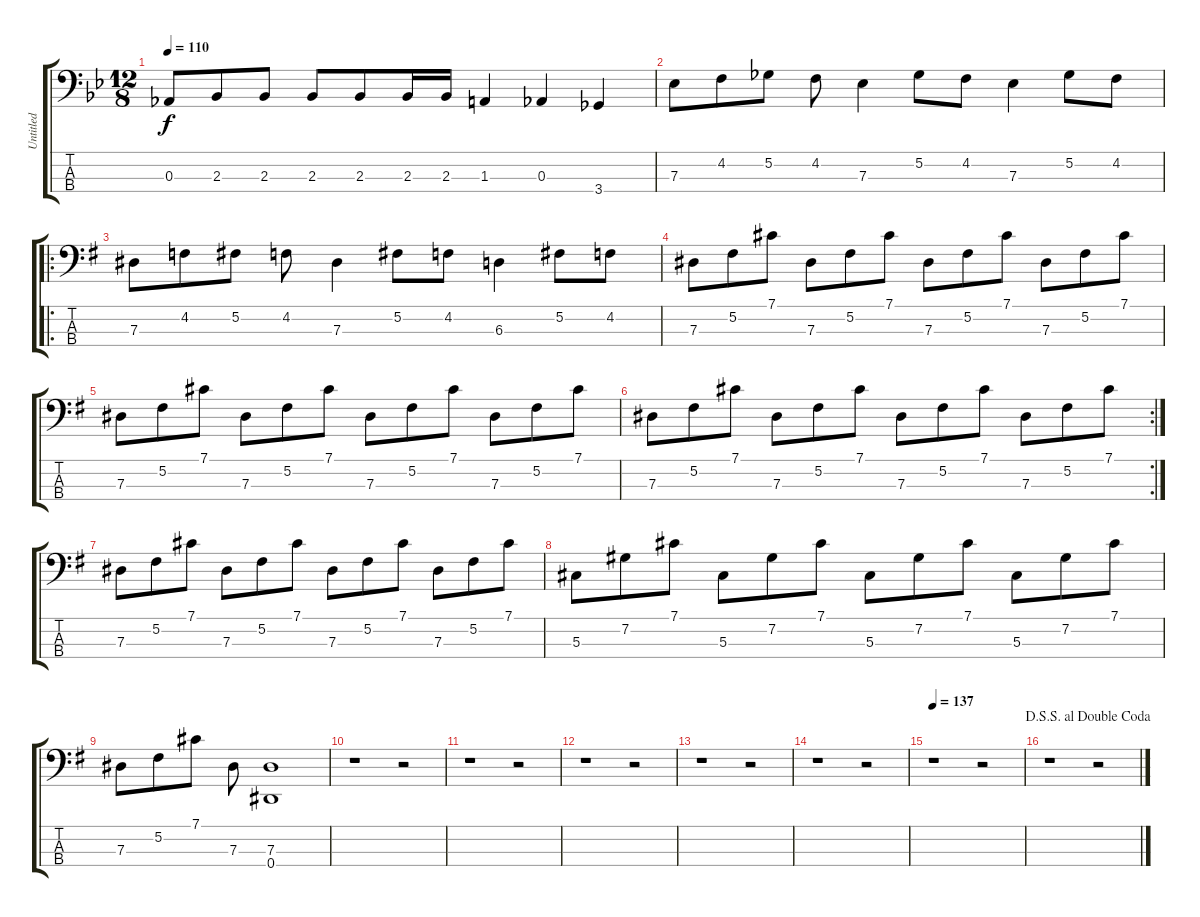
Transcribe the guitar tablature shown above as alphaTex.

\track ("Untitled" "Untitled") {instrument electricbassfinger}
\staff {score tabs}
\tuning (Gb2 Db2 Ab1 Eb1) {hide}
\ts (12 8)
\tempo 110
\clef f4
\ks bb
0.3.8{dy f} 2.3.8 2.3.8 2.3.8 2.3.8 2.3.16 2.3.16 1.3.4 0.3.4 3.4.4 |
7.3.8 4.2.8 5.2.8 4.2.8 7.3.4 5.2.8 4.2.8 7.3.4 5.2.8 4.2.8 |
\ro
\ks g
7.3.8 4.2.8 5.2.8 4.2.8 7.3.4 5.2.8 4.2.8 6.3.4 5.2.8 4.2.8 |
7.3.8 5.2.8 7.1.8 7.3.8 5.2.8 7.1.8 7.3.8 5.2.8 7.1.8 7.3.8 5.2.8 7.1.8 |
7.3.8 5.2.8 7.1.8 7.3.8 5.2.8 7.1.8 7.3.8 5.2.8 7.1.8 7.3.8 5.2.8 7.1.8 |
\rc 2
7.3.8 5.2.8 7.1.8 7.3.8 5.2.8 7.1.8 7.3.8 5.2.8 7.1.8 7.3.8 5.2.8 7.1.8 |
7.3.8 5.2.8 7.1.8 7.3.8 5.2.8 7.1.8 7.3.8 5.2.8 7.1.8 7.3.8 5.2.8 7.1.8 |
5.3.8 7.2.8 7.1.8 5.3.8 7.2.8 7.1.8 5.3.8 7.2.8 7.1.8 5.3.8 7.2.8 7.1.8 |
7.3.8 5.2.8 7.1.8 7.3.8 (7.3 0.4).1 |
r.1 r.2 |
r.1 r.2 |
r.1 r.2 |
r.1 r.2 |
r.1 r.2 |
\tempo 137
r.1 r.2 |
\jump dalsegnosegnoaldoublecoda
r.1 r.2
